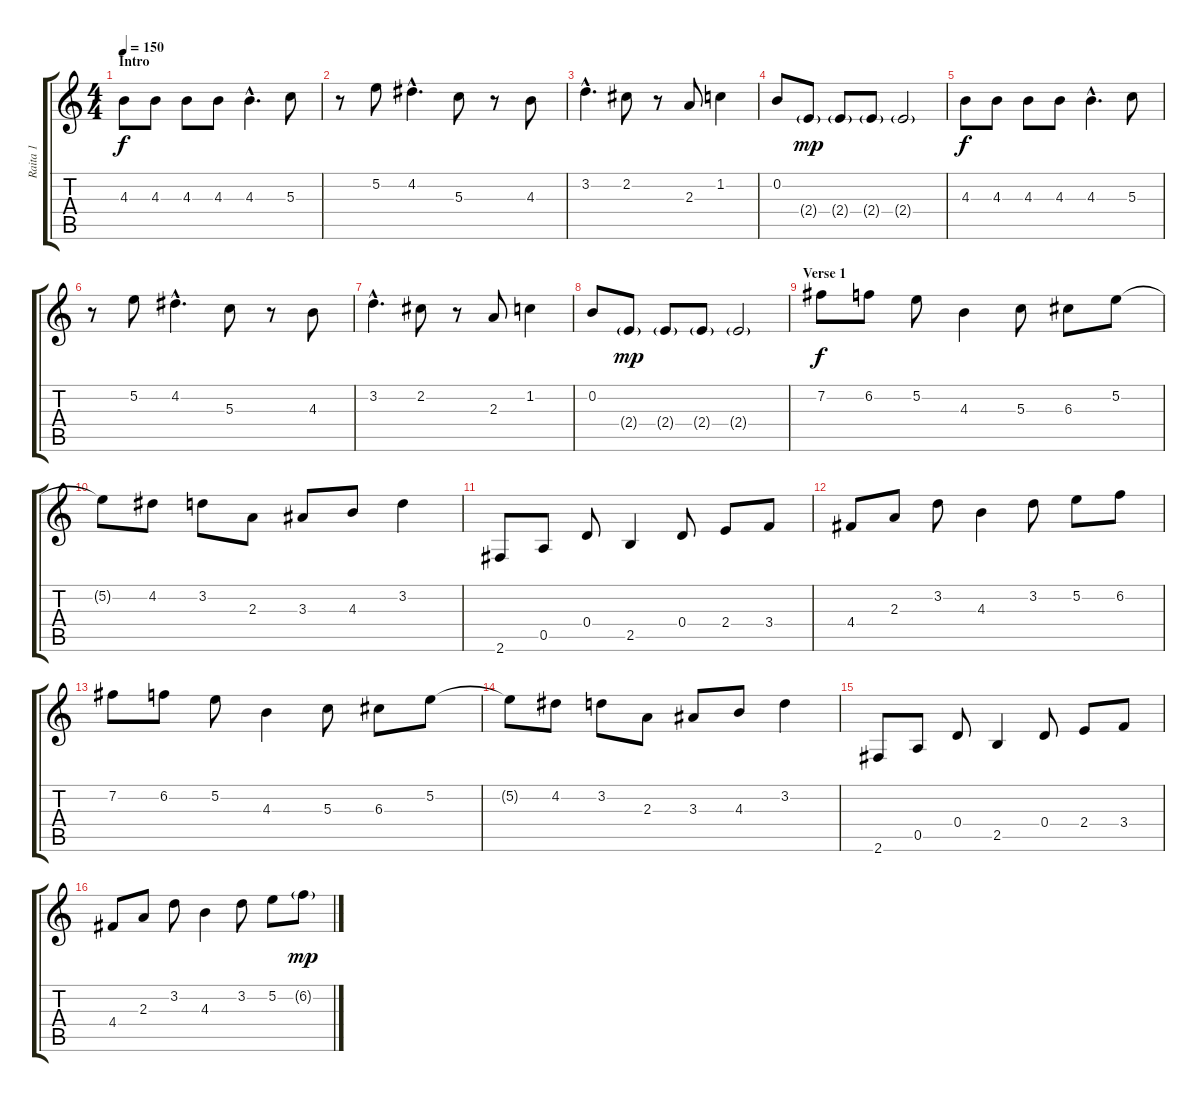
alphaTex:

\track ("Raita 1" "Raita 1") {instrument overdrivenguitar}
\staff {score tabs}
\tuning (E4 B3 G3 D3 A2 E2) {hide}
\ts (4 4)
\section ("" "Intro")
\tempo 150
\clef g2
\ks c
4.3.8{dy f instrument overdrivenguitar} 4.3.8 4.3.8 4.3.8 4.3{hac}.4{d} 5.3.8 |
r.8 5.2.8 4.2{hac}.4{d} 5.3.8 r.8 4.3.8 |
3.2{hac}.4{d} 2.2.8 r.8 2.3.8 1.2.4 |
0.2.8 2.4{g}.8{dy mp} 2.4{g}.8 2.4{g}.8 2.4{g}.2 |
4.3.8{dy f} 4.3.8 4.3.8 4.3.8 4.3{hac}.4{d} 5.3.8 |
r.8 5.2.8 4.2{hac}.4{d} 5.3.8 r.8 4.3.8 |
3.2{hac}.4{d} 2.2.8 r.8 2.3.8 1.2.4 |
0.2.8 2.4{g}.8{dy mp} 2.4{g}.8 2.4{g}.8 2.4{g}.2 |
\section ("" "Verse 1")
7.2.8{dy f} 6.2.8 5.2.8 4.3.4 5.3.8 6.3.8 5.2.8 |
5.2{t}.8 4.2.8 3.2.8 2.3.8 3.3.8 4.3.8 3.2.4 |
2.6.8 0.5.8 0.4.8 2.5.4 0.4.8 2.4.8 3.4.8 |
4.4.8 2.3.8 3.2.8 4.3.4 3.2.8 5.2.8 6.2.8 |
7.2.8 6.2.8 5.2.8 4.3.4 5.3.8 6.3.8 5.2.8 |
5.2{t}.8 4.2.8 3.2.8 2.3.8 3.3.8 4.3.8 3.2.4 |
2.6.8 0.5.8 0.4.8 2.5.4 0.4.8 2.4.8 3.4.8 |
4.4.8 2.3.8 3.2.8 4.3.4 3.2.8 5.2.8 6.2{g}.8{dy mp}
